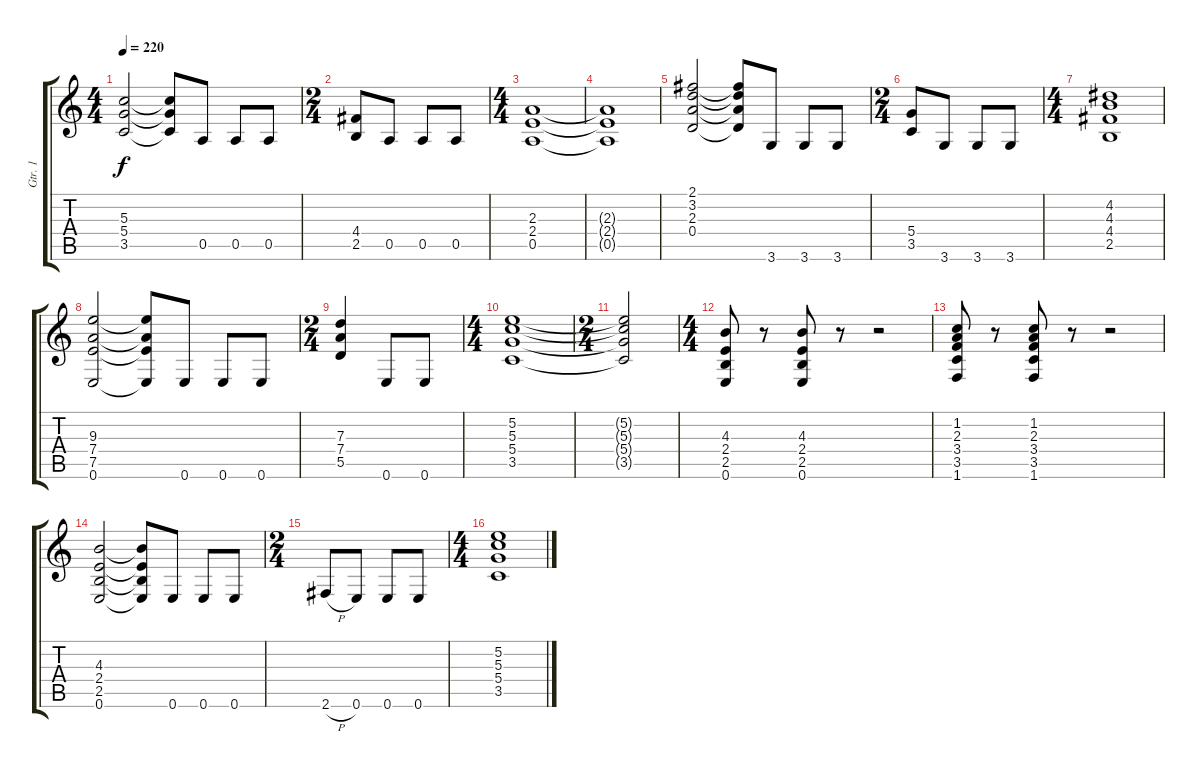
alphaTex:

\track ("Gtr. 1" "Gtr. 1") {instrument distortionguitar}
\staff {score tabs}
\tuning (E4 B3 G3 D3 A2 E2) {hide}
\ts (4 4)
\tempo 220
\clef g2
\ks c
(5.3 5.4 3.5).2{dy f} (5.3{t} 5.4{t} 3.5{t}).8 0.5.8 0.5.8 0.5.8 |
\ts (2 4)
(4.4 2.5).8 0.5.8 0.5.8 0.5.8 |
\ts (4 4)
(2.3 2.4 0.5).1 |
(2.3{t} 2.4{t} 0.5{t}).1 |
(2.1 3.2 2.3 0.4).2 (2.1{t} 3.2{t} 2.3{t} 0.4{t}).8 3.6.8 3.6.8 3.6.8 |
\ts (2 4)
(5.4 3.5).8 3.6.8 3.6.8 3.6.8 |
\ts (4 4)
(4.2 4.3 4.4 2.5).1 |
(9.3 7.4 7.5 0.6).2 (9.3{t} 7.4{t} 7.5{t} 0.6{t}).8 0.6.8 0.6.8 0.6.8 |
\ts (2 4)
(7.3 7.4 5.5).4 0.6.8 0.6.8 |
\ts (4 4)
(5.2 5.3 5.4 3.5).1 |
\ts (2 4)
(5.2{t} 5.3{t} 5.4{t} 3.5{t}).2 |
\ts (4 4)
(4.3 2.4 2.5 0.6).8 r.8 (4.3 2.4 2.5 0.6).8 r.8 r.2 |
(1.2 2.3 3.4 3.5 1.6).8 r.8 (1.2 2.3 3.4 3.5 1.6).8 r.8 r.2 |
(4.3 2.4 2.5 0.6).2 (4.3{t} 2.4{t} 2.5{t} 0.6{t}).8 0.6.8 0.6.8 0.6.8 |
\ts (2 4)
2.6{h}.8 0.6.8 0.6.8 0.6.8 |
\ts (4 4)
(5.2 5.3 5.4 3.5).1
